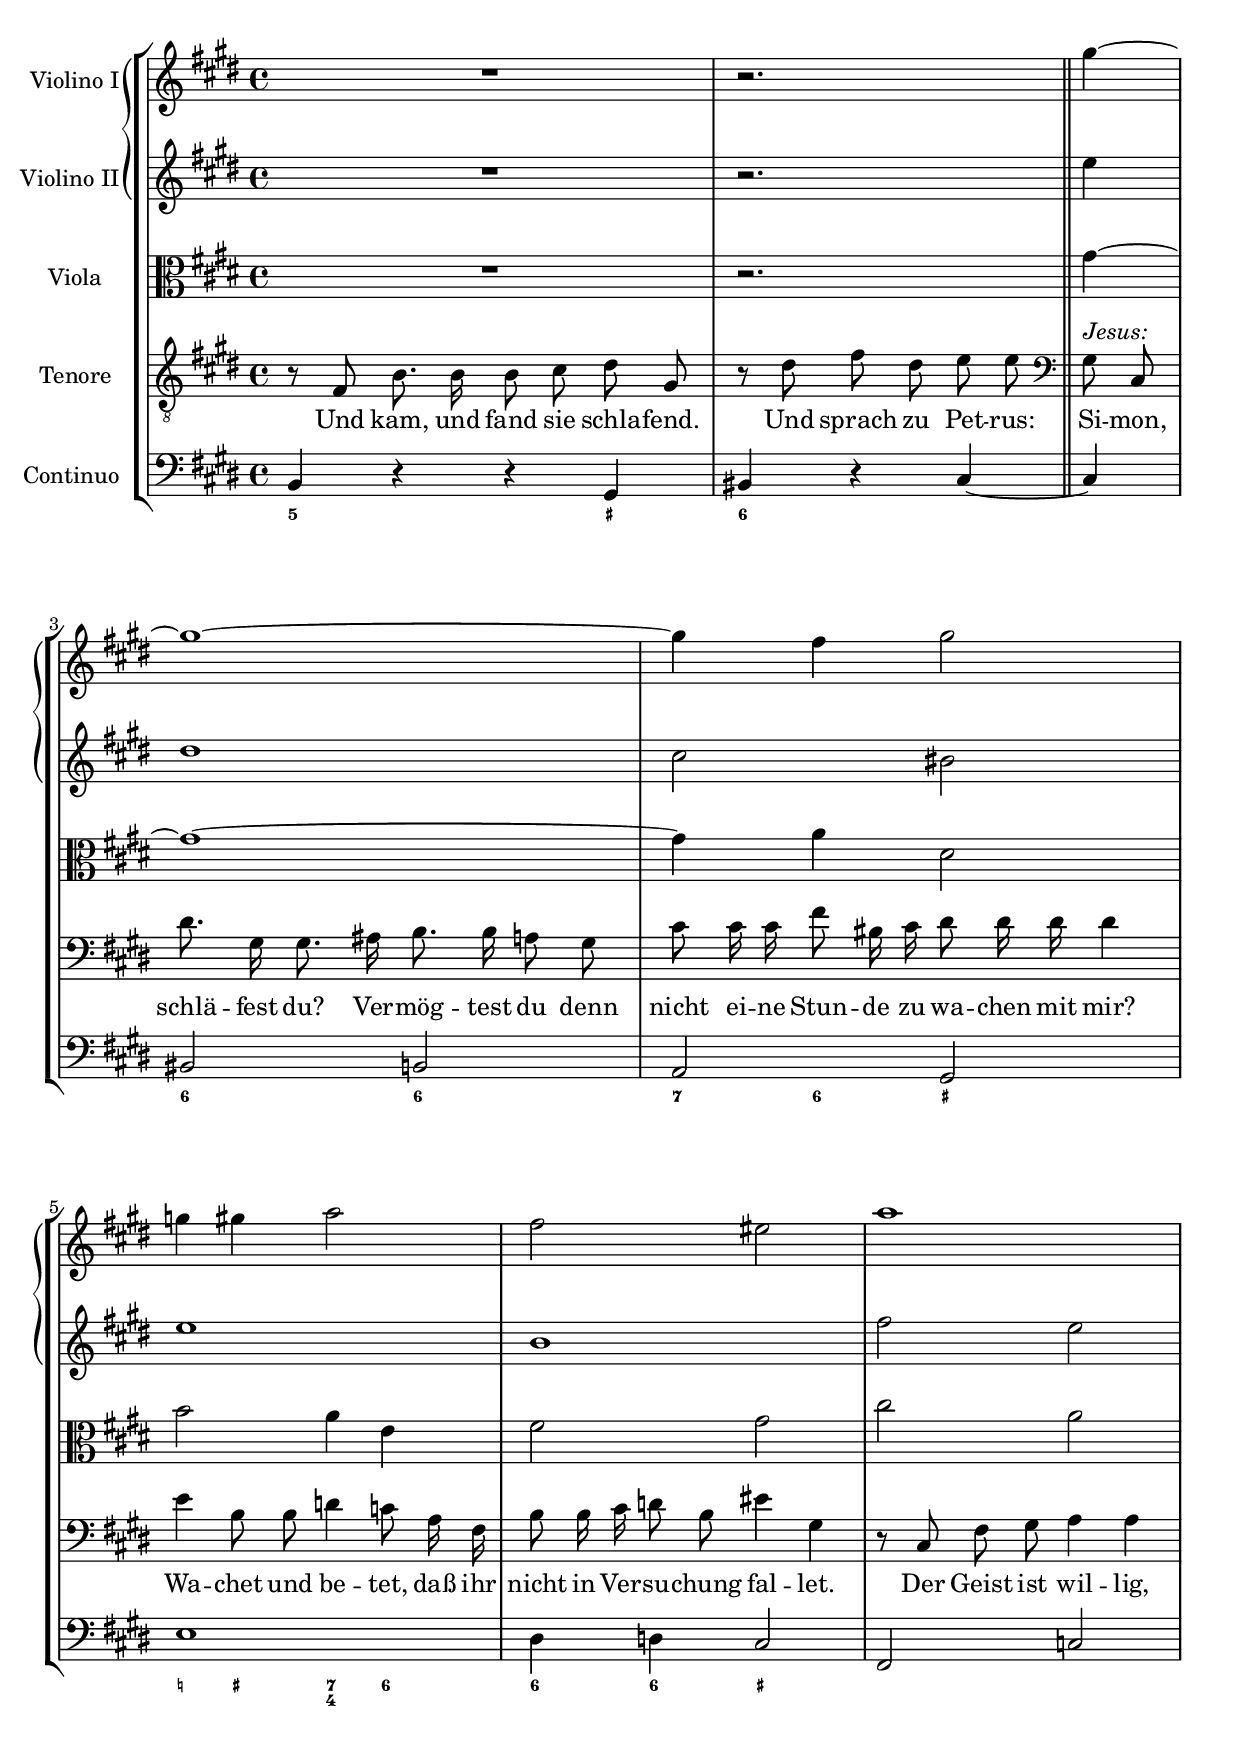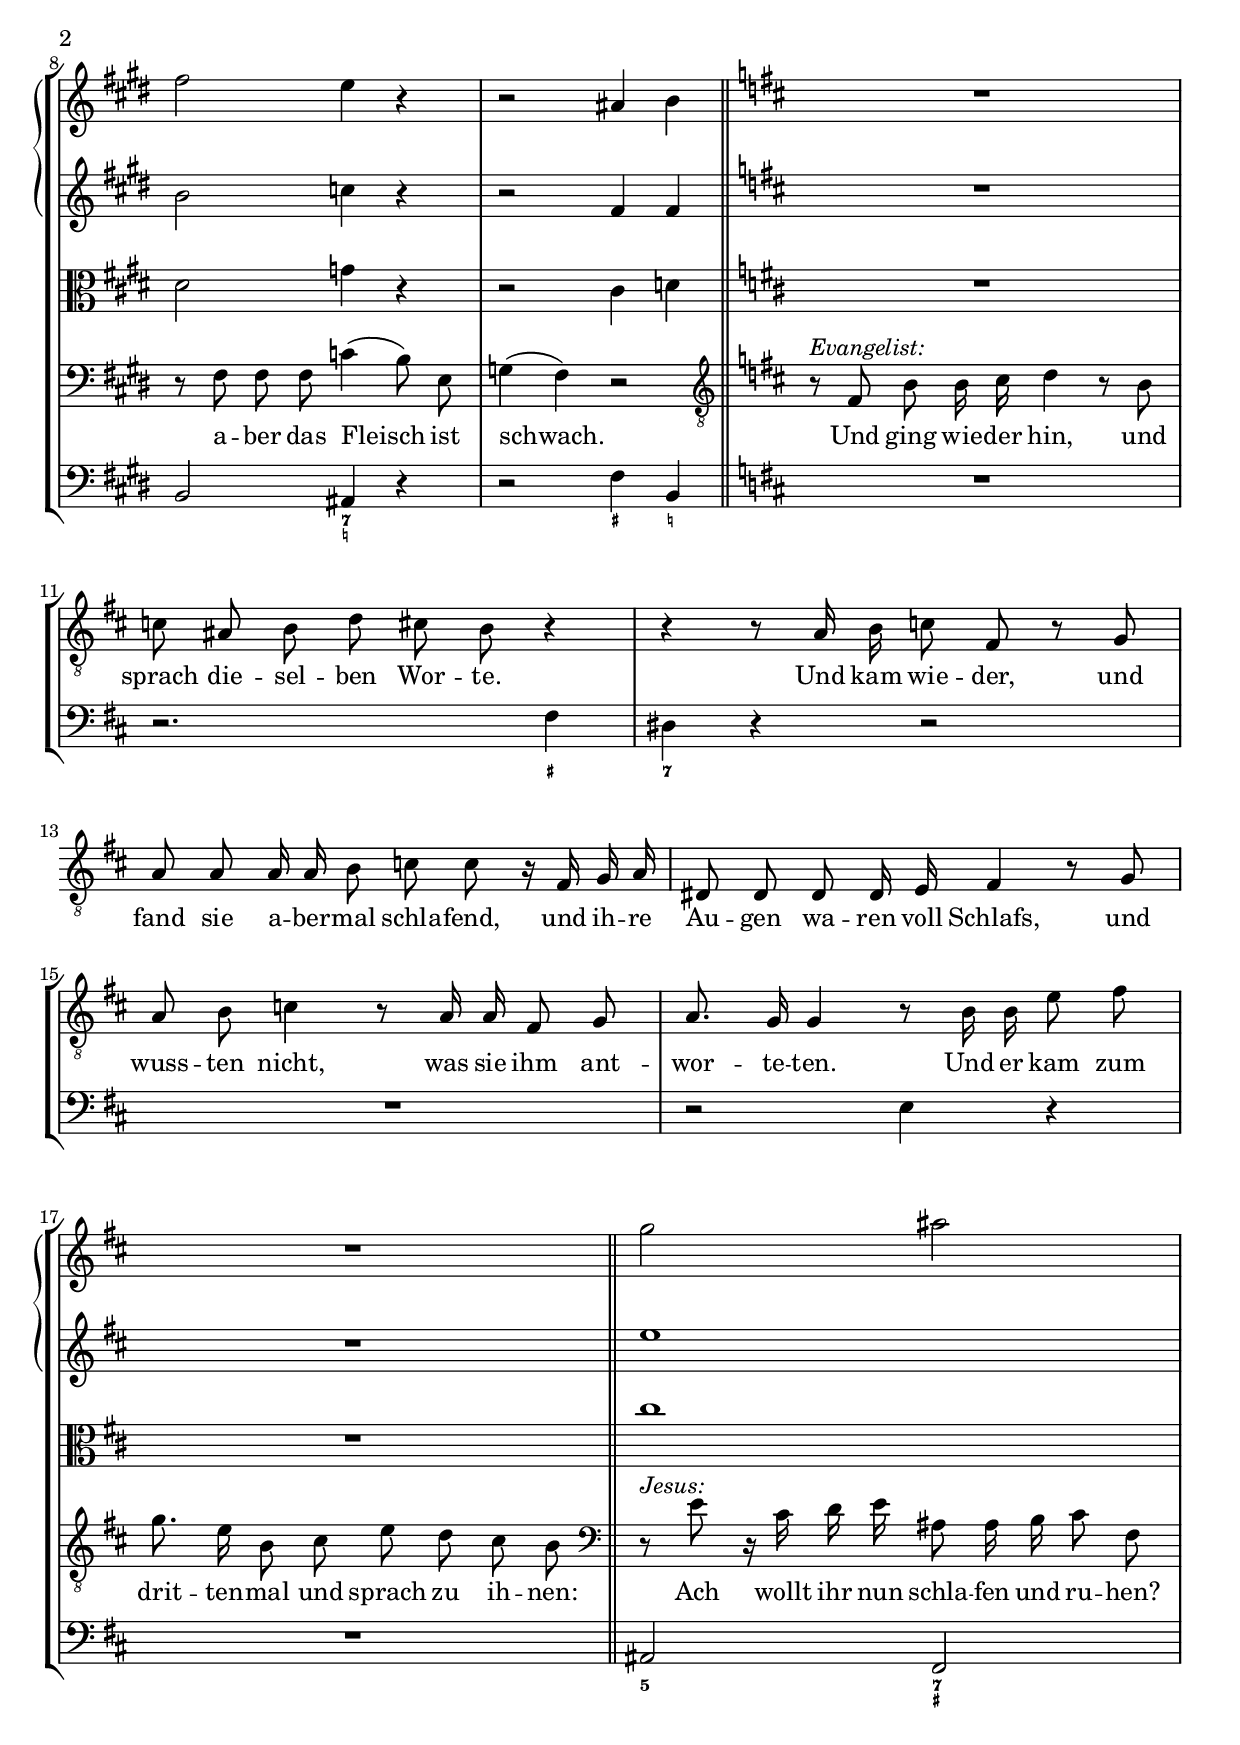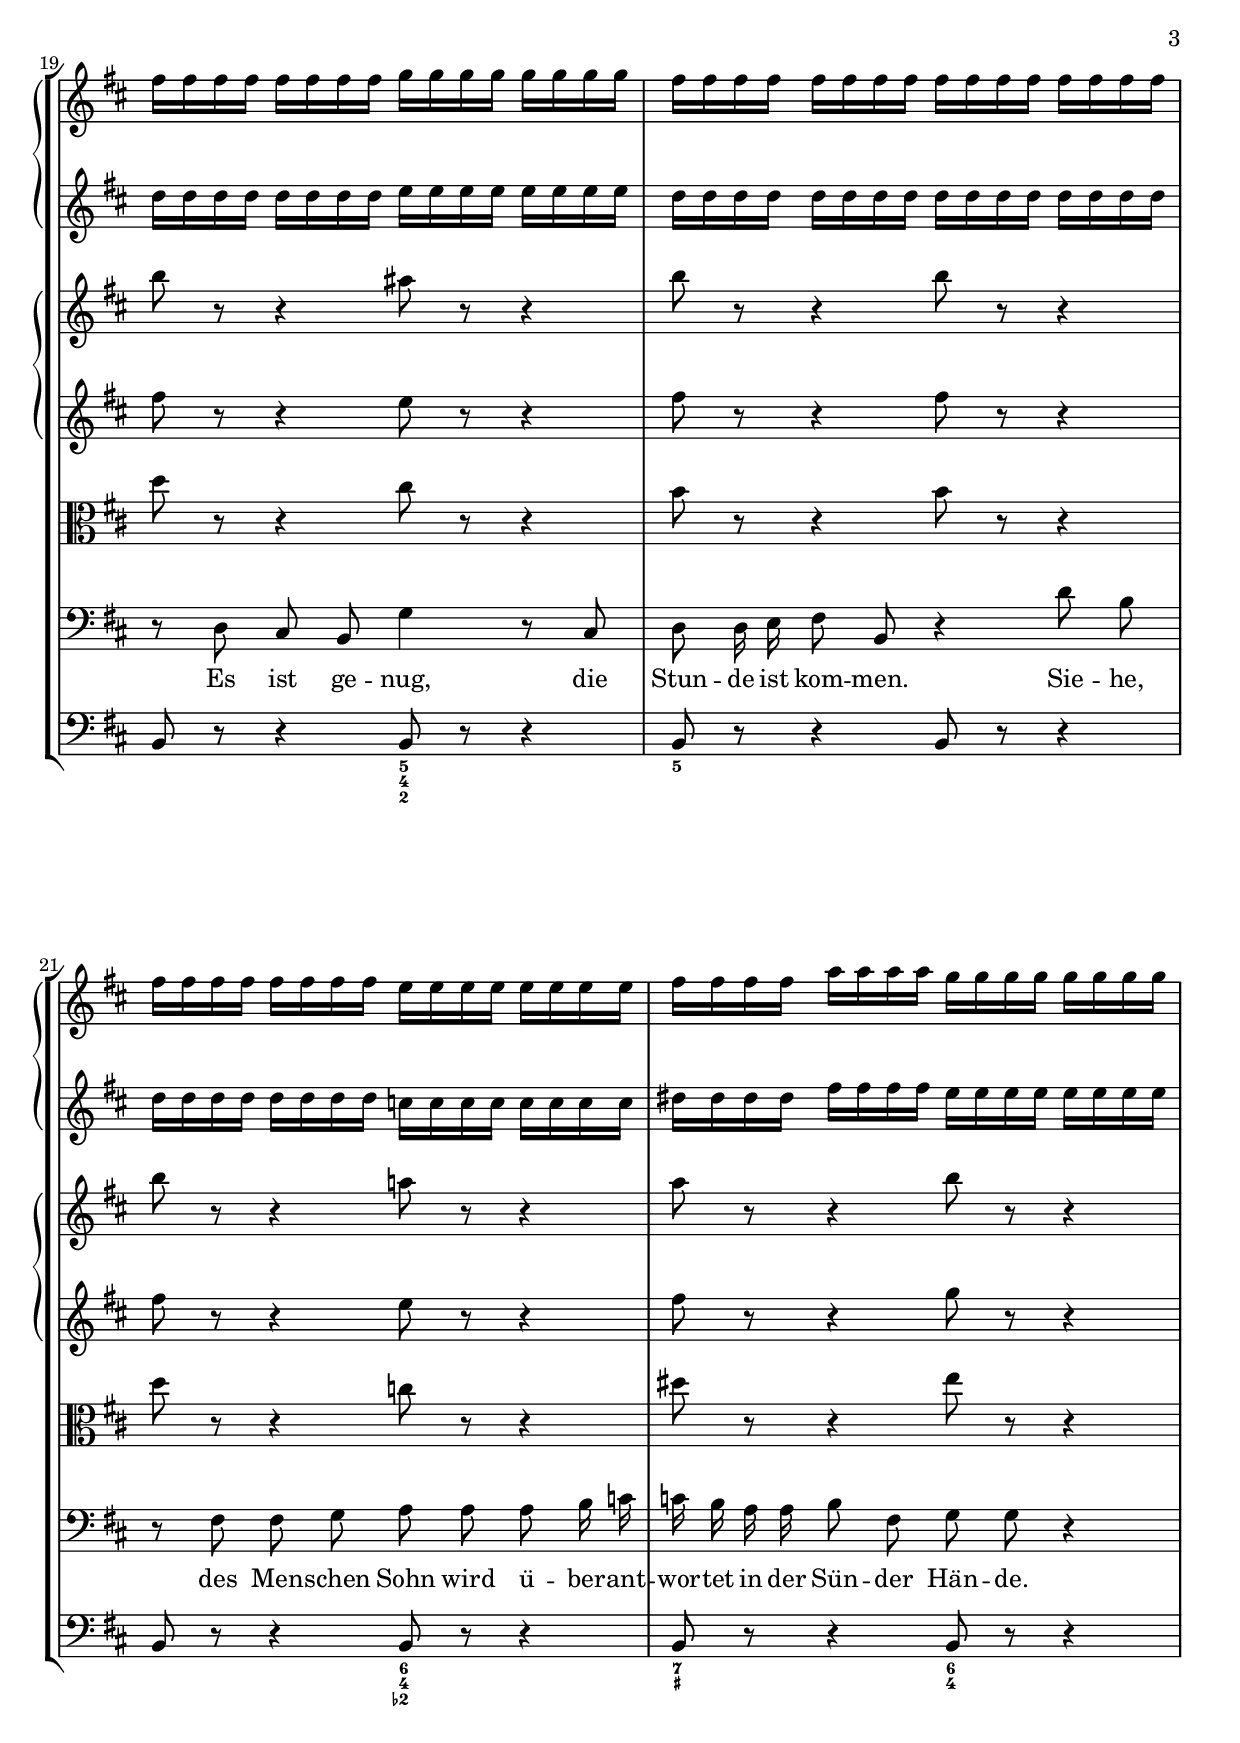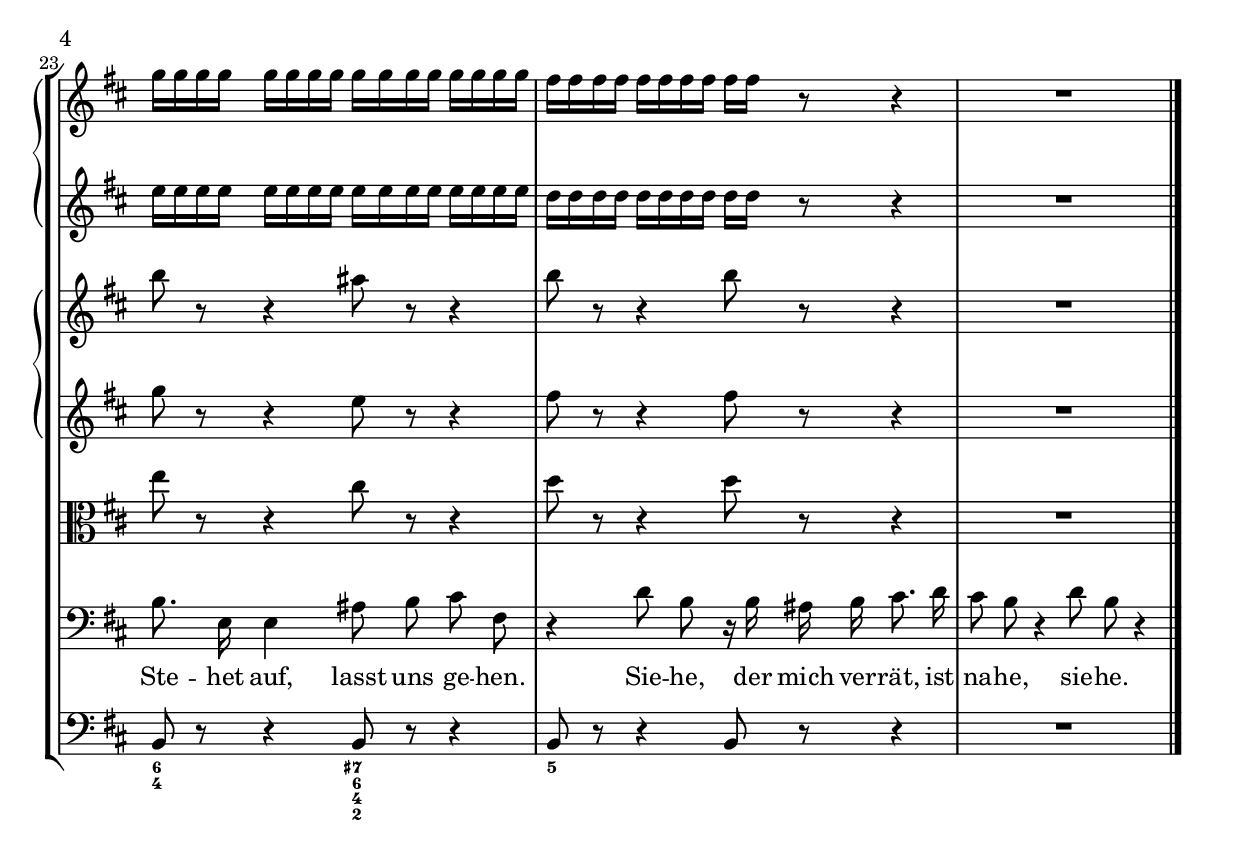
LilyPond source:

\version "2.18.2"


\book {
  \header {
  }
  
    

\bookpart {
  
  
  
    \score {
      
        \layout {
          \context {
            \RemoveEmptyStaffContext
            \override VerticalAxisGroup #'remove-first = ##t
          }
        }      
      
      
      \new StaffGroup <<
        \set StaffGroup.systemStartDelimiterHierarchy = #'(SystemStartBracket (SystemStartBrace flute1 flute2) (SystemStartBrace violino1 violino2) viola tenore continuo )
  
    
      
      
      
        

<<


\new Staff = FluteIStaff \with {
}

\context Staff = FluteIStaff {
\set Staff.instrumentName = #"Flute I"  \relative c {
    
    
    
    <<
      \new Voice = "flute1_voice1" {
        
        \key e \major R1*9 \bar "||" \key b \minor R1*8 \bar "||" R1*1 fis''16 fis fis fis fis fis fis fis g g g g g g g g fis fis fis fis fis fis fis fis fis fis fis fis fis fis fis fis fis fis fis fis fis fis fis fis e e e e e e e e fis fis fis fis a a a a g g g g g g g g g g g g g g g g g g g g g g g g fis fis fis fis fis fis fis fis fis fis r8 r4 R1*1 
      }
    >>
    
      \bar "|."
    
  }
}

  

  
>>

      
        

<<


\new Staff = FluteIIStaff \with {
}

\context Staff = FluteIIStaff {
\set Staff.instrumentName = #"Flute II"  \relative c {
    
    
    
    <<
      \new Voice = "flute2_voice1" {
        
        \key e \major R1*9 \bar "||" \key b \minor R1*8 \bar "||" R1*1 d''16 d d d d d d d e e e e e e e e d d d d d d d d d d d d d d d d d d d d d d d d c c c c c c c c dis dis dis dis fis fis fis fis e e e e e e e e e e e e e e e e e e e e e e e e d d d d d d d d d d r8 r4 R1*1 
      }
    >>
    
      \bar "|."
    
  }
}

  

  
>>

      
        

<<


\new Staff = ViolinoIStaff \with {
}

\context Staff = ViolinoIStaff {
\set Staff.instrumentName = #"Violino I"  \relative c {
    
        \clef "treble"
    
    
    
    <<
      \new Voice = "violino1_voice1" {
        
        \key e \major R1*1 r2. gis'''4 ~ gis1 ~ gis4 fis gis2 g4 gis a2 fis eis a1 fis2 e4 r r2 ais,4 b \bar "||" \key b \minor R1*8 g'2 ais b8 r r4 ais8 r r4 b8 r r4 b8 r r4 b8 r r4 a!8 r r4 a8 r r4 b8 r r4 b8 r r4 ais8 r r4 b8 r r4 b8 r r4 R1*1 
      }
    >>
    
      \bar "|."
    
  }
}

  

  
>>

      
        

<<


\new Staff = ViolinoIIStaff \with {
}

\context Staff = ViolinoIIStaff {
\set Staff.instrumentName = #"Violino II"  \relative c {
    
        \clef "treble"
    
    
    
    <<
      \new Voice = "violino2_voice1" {
        
        \key e \major R1*1 r2. e''4 dis1 cis2 bis e1 b fis'2 e b c4 r r2 fis,4 fis \bar "||" \key b \minor R1*8 e'1 fis8 r r4 e8 r r4 fis8 r r4 fis8 r r4 fis8 r r4 e8 r r4 fis8 r r4 g8 r r4 g8 r r4 e8 r r4 fis8 r r4 fis8 r r4 R1*1 
      }
    >>
    
      \bar "|."
    
  }
}

  

  
>>

      
        

<<


\new Staff = ViolaStaff \with {
}

\context Staff = ViolaStaff {
\set Staff.instrumentName = #"Viola"  \relative c {
    
        \clef "alto"
    
    
    
    <<
      \new Voice = "viola_voice1" {
        
        \key e \major R1*1 r2. gis''4 ~ gis1 ~ gis4 a dis,2 b' a4 e fis2 gis cis a dis, g4 r r2 cis,4 d \bar "||" \key b \minor R1*8 cis'1 d8 r r4 cis8 r r4 b8 r r4 b8 r r4 d8 r r4 c8 r r4 dis8 r r4 e8 r r4 e8 r r4 cis8 r r4 d8 r r4 d8 r r4 R1*1 
      }
    >>
    
      \bar "|."
    
  }
}

  

  
>>

      
        

<<


\new Staff = TenoreStaff \with {
}

\context Staff = TenoreStaff {
\set Staff.instrumentName = #"Tenore"  \relative c {
    
        \clef "treble_8"
    
    
    
    <<
      \new Voice = "tenore_voice1" {
        \autoBeamOff
        \key e \major r8 fis b8. b16 b8 cis dis gis, r dis' fis dis e e \bar "||" \clef "bass" gis,^\markup { \italic { Jesus: } } cis, dis'8. gis,16 gis8. ais16 b8. b16 a8 gis cis cis16 cis fis8 bis,16 cis dis8 dis16 dis dis4 e b8 b d4 c8 a16 fis b8 b16 cis d8 b eis4 gis, r8 cis, fis gis a4 a r8 fis fis fis c'4( b8) e, g4( fis) r2 \bar "||" \key b \minor \clef "treble_8" r8^\markup { \italic { Evangelist: } } fis b b16 cis d4 r8 b c ais b d cis b r4 r r8 a16 b c8 fis, r g a a a16 a b8 c c r16 fis, g a dis,8 dis dis dis16 e fis4 r8 g a b c4 r8 a16 a fis8 g a8. g16 g4 r8 b16 b e8 fis g8. e16 b8 cis e d cis b \bar "||" \clef "bass" r^\markup { \italic { Jesus: } } e r16 cis d e ais,8 ais16 b cis8 fis, r d cis b g'4 r8 cis, d d16 e fis8 b, r4 d'8 b r fis fis g a a a b16 c c b a a b8 fis g g r4 b8. e,16 e4 ais8 b cis fis, r4 d'8 b r16 b ais b cis8. d16 cis8 b r4 d8 b r4 
      }
    >>
    
      \bar "|."
    
  }
}

  
    
    
      
      
        \new Lyrics 
        
        {
          \lyricsto "tenore_voice1" {
            Und kam, und fand sie schla -- fend.  Und sprach zu Pet -- rus:  Si -- mon, schlä -- fest du?  Ver -- mög -- test du denn nicht ei -- ne Stun -- de  zu wa -- chen mit mir? Wa -- chet und be -- tet, daß ihr nicht in  Ver -- su -- chung fal -- let.  Der Geist ist wil -- lig,  a -- ber das Fleisch ist schwach.  Und ging wie -- der hin,  und sprach die -- sel -- ben Wor -- te. Und kam wie -- der, und fand sie a -- ber -- mal  schla -- fend, und ih -- re Au -- gen wa -- ren  voll Schlafs,  und wuss -- ten nicht, was sie ihm ant -- wor -- te -- ten. Und er kam zum drit -- ten -- mal  und sprach zu ih -- nen:  Ach wollt ihr nun schla -- fen und ru -- hen?  Es ist ge -- nug, die Stun -- de ist kom -- men.  Sie -- he, des Men -- schen Sohn wird ü -- ber -- ant -- wor -- tet  in der Sün -- der Hän -- de. Ste -- het auf, lasst uns ge -- hen.  Sie -- he, der mich ver -- rät, ist na -- he, sie -- he.   
          }
        }
      
    
  
  

  
>>

      
        

<<


\new Staff = ContinuoStaff \with {
}

\context Staff = ContinuoStaff {
\set Staff.instrumentName = #"Continuo"  \relative c {
    
        \clef "bass"
    
    
    
    <<
      \new Voice = "continuo_voice1" {
        
        \key e \major b4 r r gis bis r cis ~ \bar "||" cis bis2 b a gis e'1 dis4 d cis2 fis, c' b ais4 r r2 fis'4 b, \bar "||" \key b \minor R1*1 r2. fis'4 dis r r2 R1*3 r2 e4 r R1*1 \bar "||" ais,2 fis b8 r r4 b8 r r4 b8 r r4 b8 r r4 b8 r r4 b8 r r4 b8 r r4 b8 r r4 b8 r r4 b8 r r4 b8 r r4 b8 r r4 R1*1 
      }
    >>
    
      \bar "|."
    
  }
}

  

  
    \figures { <5>4 s s <_+> <6> s s s <6>2 <6> <7>4 <6> <_+>2 <_!>4 <_+> <7 4> <6> <6> <6> <_+>2 s s s <7 _!>4 s s2 <_+>4 <_!> s1*1 s2. <_+>4 <7> s s2 s1*3 s2 s4 s s1*1 <5>2 <7 _+> s8 s s4 <5 4 2>8 s s4 <5>8 s s4 s8 s s4 s8 s s4 <6 4 2->8 s s4 <7 _+>8 s s4 <6 4>8 s s4 <6 4>8 s s4 <7+ 6 4 2>8 s s4 <5>8  }
  
>>

      
  
  
    >> }
  
}
  
}